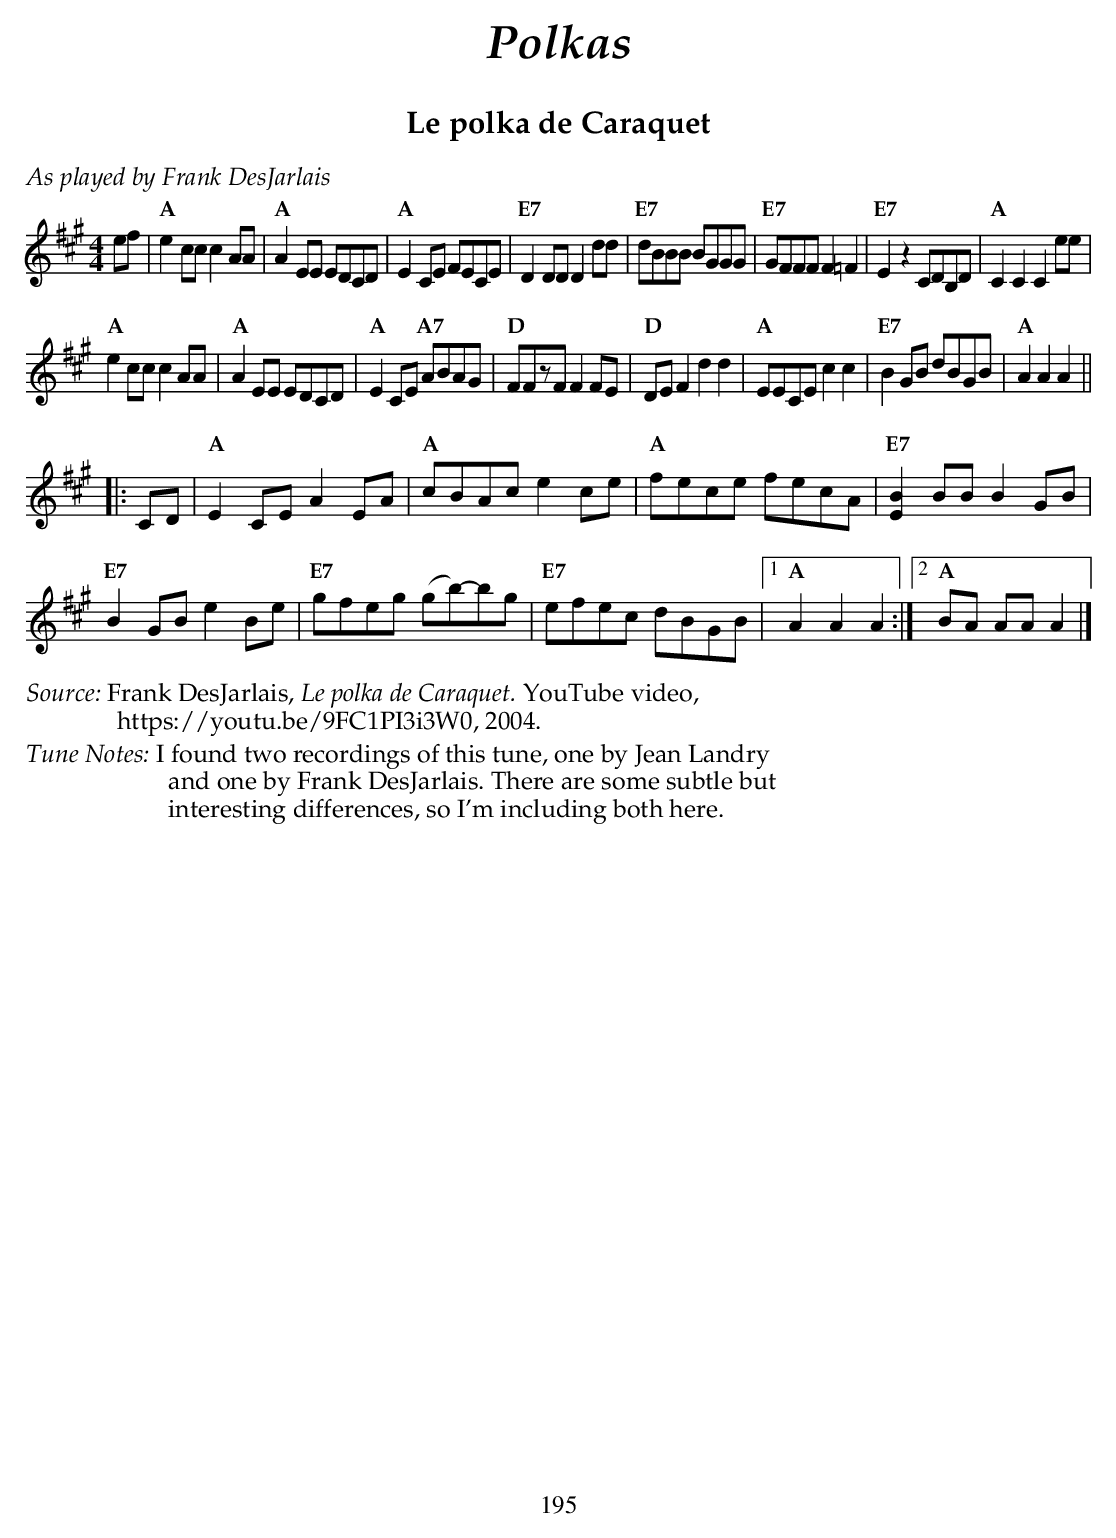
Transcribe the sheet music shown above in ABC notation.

X:1
T:Le polka de Caraquet
M:4/4
L:1/8
K:A
%%text $2As played by Frank DesJarlais$0
ef |\
"A" e2cc c2AA  | "A" A2EE EDCD     | "A" E2 CE FECE     | "E7" D2DD D2dd |\
"E7" dBBB BGGG | "E7" GFFF F2=F2   | "E7" E2z2 CDB,D    | "A" C2C2 C2ee |
"A" e2cc c2AA  | "A" A2EE EDCD     | "A" E2CE "A7" ABAG | "D" FFzF F2FE |\
"D" DEF2 d2d2  | "A" EECE c2c2     | "E7" B2GB dBGB     | "A" A2A2 A2 ||
|: CD |\
"A" E2CE A2EA  | "A" cBAc e2ce      | "A" fece fecA     | "E7" [BE]2BB B2GB |
"E7" B2GB e2Be | "E7" gfeg (gb-)bg | "E7" efec dBGB     |1 "A" A2A2 A2 :|2 "A" BA AA A2 |]
